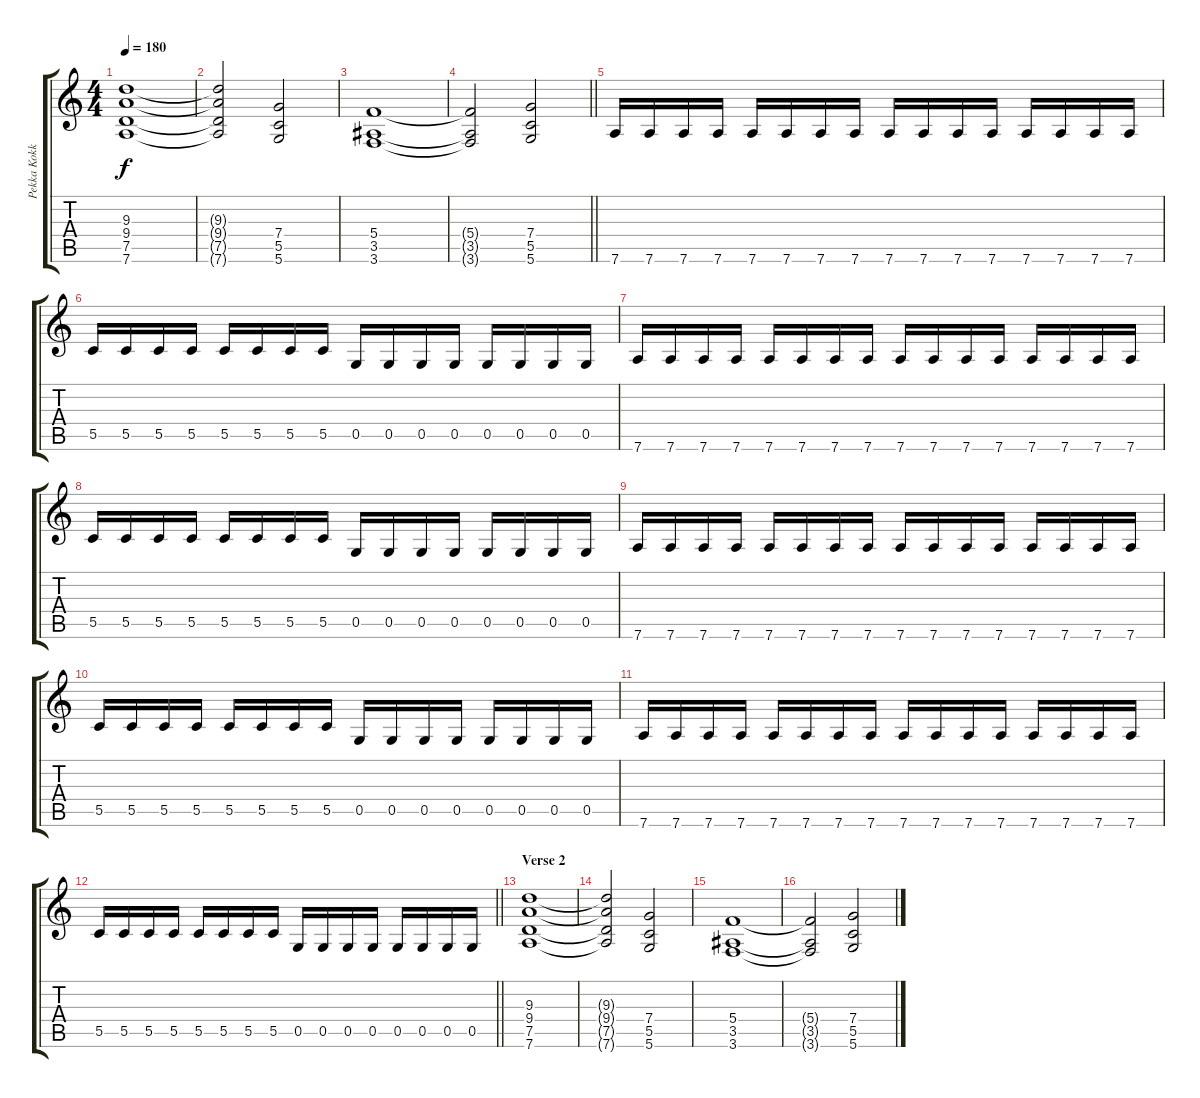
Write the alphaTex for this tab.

\track ("Pekka Kokko - Rythm Guitar" "Pekka Kokk") {instrument distortionguitar}
\staff {score tabs}
\tuning (D4 A3 F3 C3 G2 D2) {hide}
\ts (4 4)
\tempo 180
\clef g2
\ks c
(9.3 9.4 7.5 7.6).1{dy f} |
(9.3{t} 9.4{t} 7.5{t} 7.6{t}).2 (7.4 5.5 5.6).2 |
(5.4 3.5 3.6).1 |
\barLineRight lightlight
(5.4{t} 3.5{t} 3.6{t}).2 (7.4 5.5 5.6).2 |
\section ("" "")
7.6.16 7.6.16 7.6.16 7.6.16 7.6.16 7.6.16 7.6.16 7.6.16 7.6.16 7.6.16 7.6.16 7.6.16 7.6.16 7.6.16 7.6.16 7.6.16 |
5.5.16 5.5.16 5.5.16 5.5.16 5.5.16 5.5.16 5.5.16 5.5.16 0.5.16 0.5.16 0.5.16 0.5.16 0.5.16 0.5.16 0.5.16 0.5.16 |
7.6.16 7.6.16 7.6.16 7.6.16 7.6.16 7.6.16 7.6.16 7.6.16 7.6.16 7.6.16 7.6.16 7.6.16 7.6.16 7.6.16 7.6.16 7.6.16 |
5.5.16 5.5.16 5.5.16 5.5.16 5.5.16 5.5.16 5.5.16 5.5.16 0.5.16 0.5.16 0.5.16 0.5.16 0.5.16 0.5.16 0.5.16 0.5.16 |
7.6.16 7.6.16 7.6.16 7.6.16 7.6.16 7.6.16 7.6.16 7.6.16 7.6.16 7.6.16 7.6.16 7.6.16 7.6.16 7.6.16 7.6.16 7.6.16 |
5.5.16 5.5.16 5.5.16 5.5.16 5.5.16 5.5.16 5.5.16 5.5.16 0.5.16 0.5.16 0.5.16 0.5.16 0.5.16 0.5.16 0.5.16 0.5.16 |
7.6.16 7.6.16 7.6.16 7.6.16 7.6.16 7.6.16 7.6.16 7.6.16 7.6.16 7.6.16 7.6.16 7.6.16 7.6.16 7.6.16 7.6.16 7.6.16 |
\barLineRight lightlight
5.5.16 5.5.16 5.5.16 5.5.16 5.5.16 5.5.16 5.5.16 5.5.16 0.5.16 0.5.16 0.5.16 0.5.16 0.5.16 0.5.16 0.5.16 0.5.16 |
\section ("" "Verse 2")
(9.3 9.4 7.5 7.6).1 |
(9.3{t} 9.4{t} 7.5{t} 7.6{t}).2 (7.4 5.5 5.6).2 |
(5.4 3.5 3.6).1 |
(5.4{t} 3.5{t} 3.6{t}).2 (7.4 5.5 5.6).2
